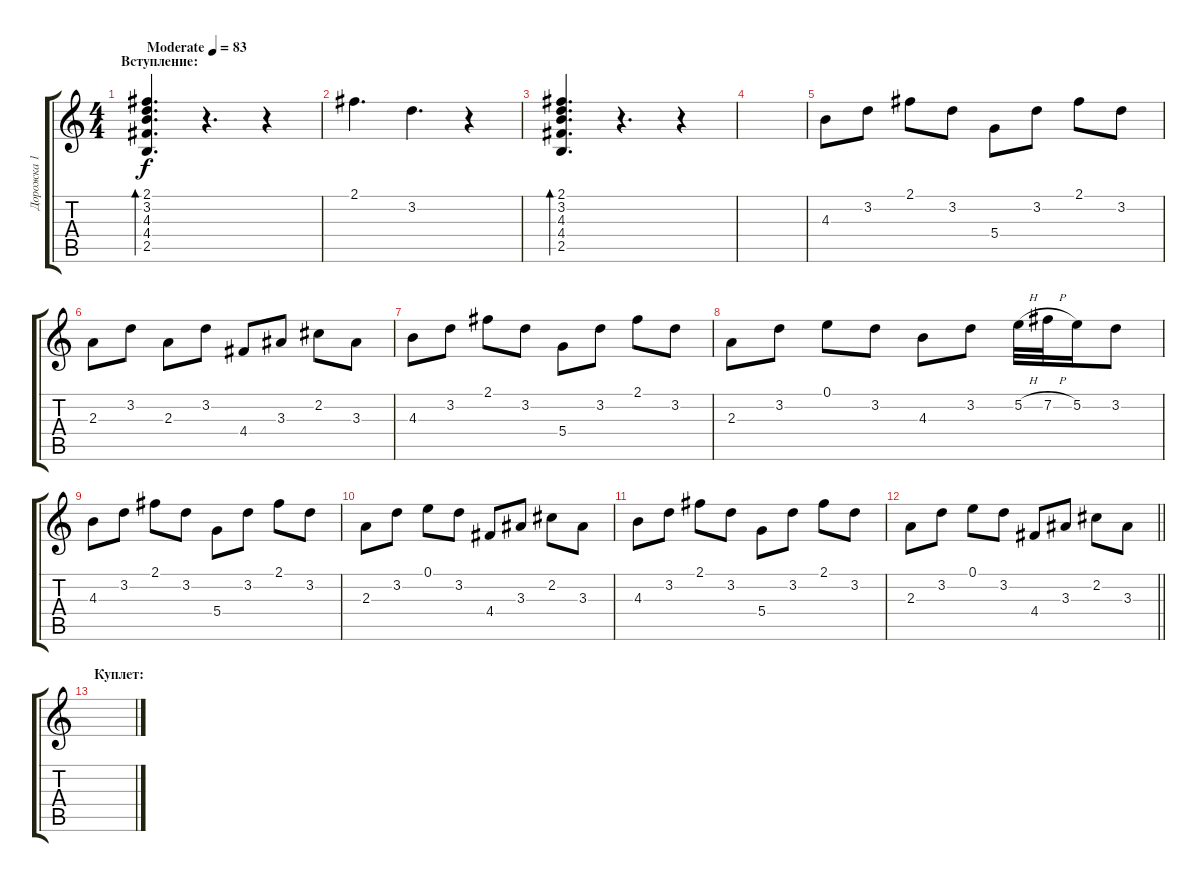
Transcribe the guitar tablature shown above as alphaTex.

\track ("Дорожка 1" "Дорожка 1") {instrument electricguitarclean}
\staff {score tabs}
\tuning (E4 B3 G3 D3 A2 E2) {hide}
\ts (4 4)
\section ("" "Вступление:")
\tempo (83 "Moderate")
\clef g2
\ks c
(2.1 3.2 4.3 4.4 2.5).4{d bd 120 dy f volume 4 instrument electricguitarclean} r.4{d} r.4{volume 13} |
2.1.4{d} 3.2.4{d} r.4 |
(2.1 3.2 4.3 4.4 2.5).4{d bd 120} r.4{d} r.4 |
|
4.3.8 3.2.8 2.1.8 3.2.8 5.4.8 3.2.8 2.1.8 3.2.8 |
2.3.8 3.2.8 2.3.8 3.2.8 4.4.8 3.3.8 2.2.8 3.3.8 |
4.3.8 3.2.8 2.1.8 3.2.8 5.4.8 3.2.8 2.1.8 3.2.8 |
2.3.8 3.2.8 0.1.8 3.2.8 4.3.8 3.2.8 5.2{h}.32 7.2{h}.32 5.2.16 3.2.8 |
4.3.8 3.2.8 2.1.8 3.2.8 5.4.8 3.2.8 2.1.8 3.2.8 |
2.3.8 3.2.8 0.1.8 3.2.8 4.4.8 3.3.8 2.2.8 3.3.8 |
4.3.8 3.2.8 2.1.8 3.2.8 5.4.8 3.2.8 2.1.8 3.2.8 |
\barLineRight lightlight
2.3.8 3.2.8 0.1.8 3.2.8 4.4.8 3.3.8 2.2.8 3.3.8 |
\section ("" "Куплет:")
